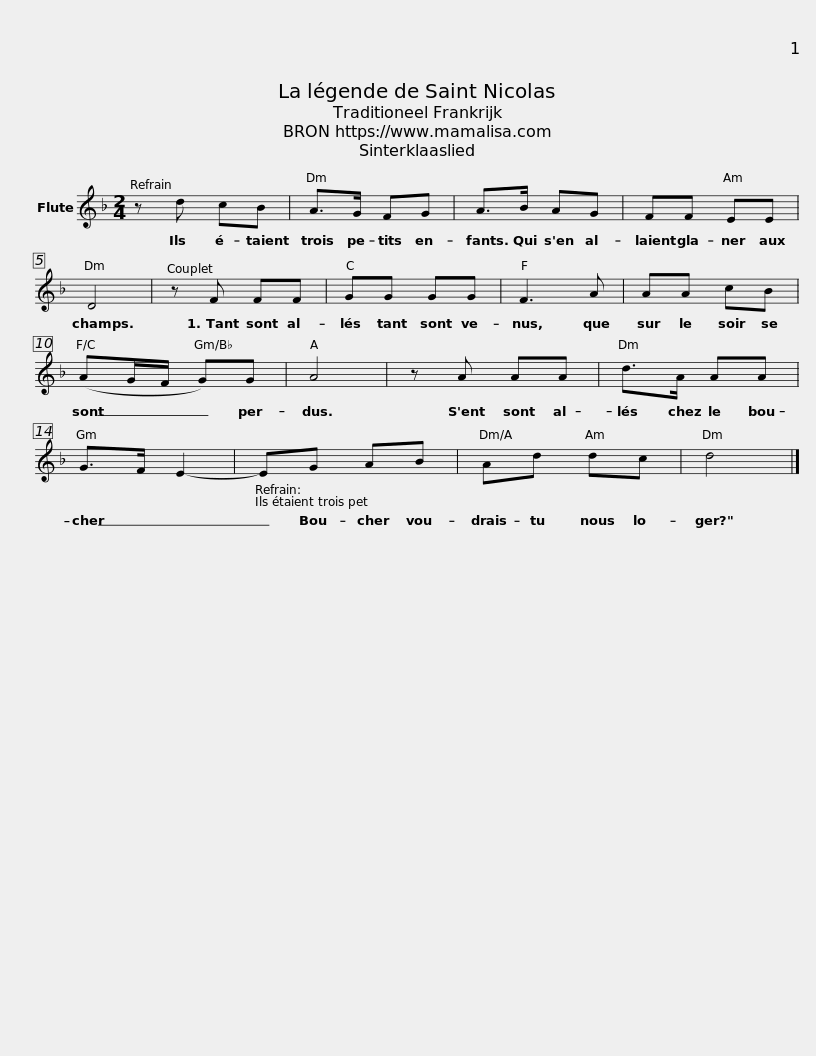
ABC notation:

X:1
L:1/8
M:2/4
I:linebreak $
K:F
V:1 treble
V:1
 z d cB | A>G FG | A>B AG | FF EE | D4 | %5
 z F FF |$ GG GG | F3 A | AA cB | (AG/F/ G)G | %10
 A4 | z A AA | d>A AA | G>F E2- |$ EG AB | %15
 Ad dc | d4 |] %17
